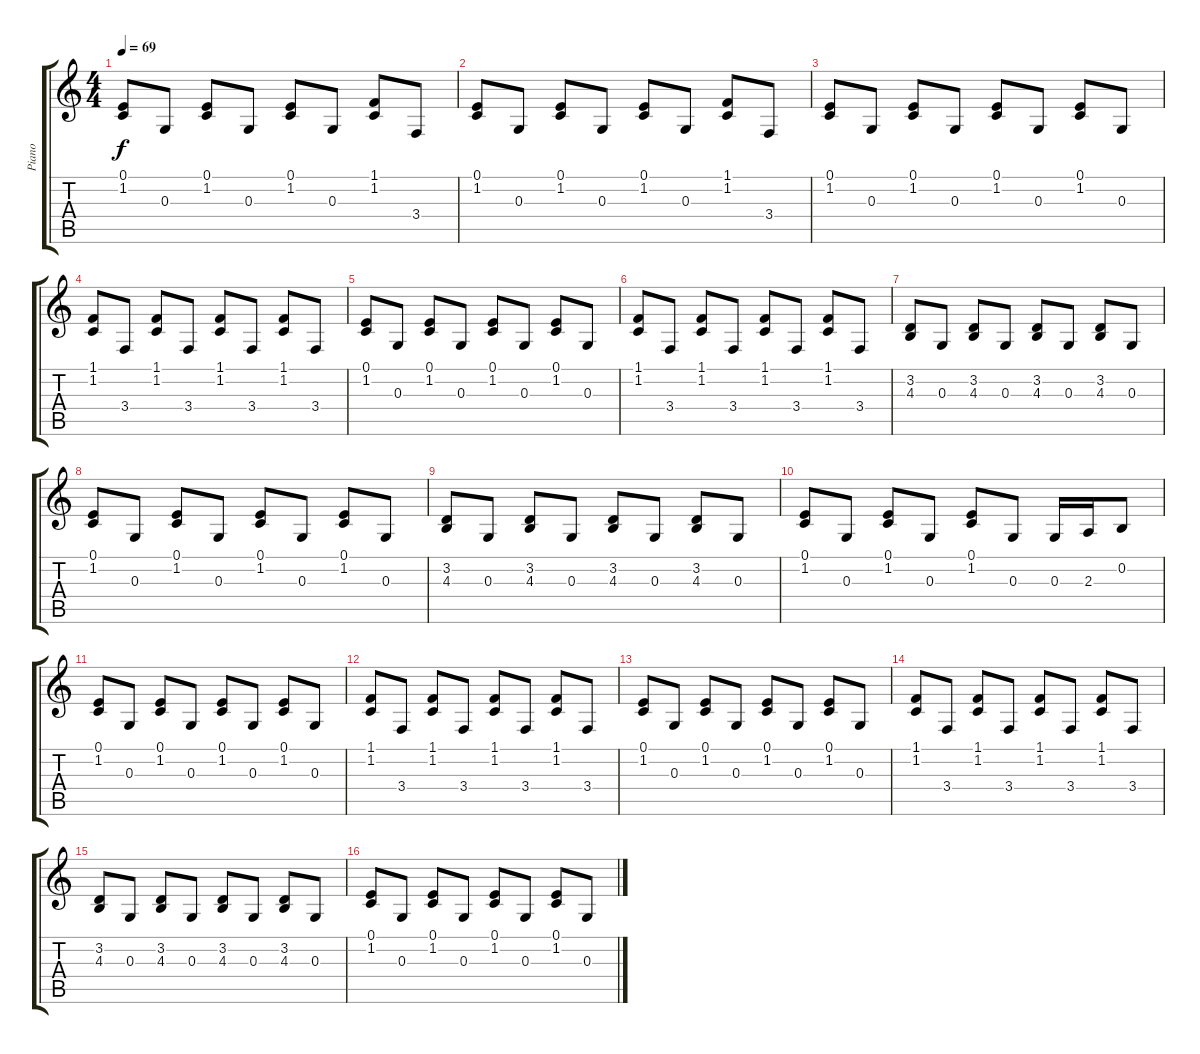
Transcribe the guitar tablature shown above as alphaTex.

\track ("Piano" "Piano") {instrument acousticgrandpiano}
\staff {score tabs}
\tuning (E4 B3 G3 D3 A2 E2) {hide}
\ts (4 4)
\tempo 69
\clef g2
\ks c
(0.1 1.2).8{dy f instrument acousticgrandpiano} 0.3.8 (0.1 1.2).8 0.3.8 (0.1 1.2).8 0.3.8 (1.1 1.2).8 3.4.8 |
(0.1 1.2).8 0.3.8 (0.1 1.2).8 0.3.8 (0.1 1.2).8 0.3.8 (1.1 1.2).8 3.4.8 |
(0.1 1.2).8 0.3.8 (0.1 1.2).8 0.3.8 (0.1 1.2).8 0.3.8 (0.1 1.2).8 0.3.8 |
(1.1 1.2).8 3.4.8 (1.1 1.2).8 3.4.8 (1.1 1.2).8 3.4.8 (1.1 1.2).8 3.4.8 |
(0.1 1.2).8 0.3.8 (0.1 1.2).8 0.3.8 (0.1 1.2).8 0.3.8 (0.1 1.2).8 0.3.8 |
(1.1 1.2).8 3.4.8 (1.1 1.2).8 3.4.8 (1.1 1.2).8 3.4.8 (1.1 1.2).8 3.4.8 |
(3.2 4.3).8 0.3.8 (3.2 4.3).8 0.3.8 (3.2 4.3).8 0.3.8 (3.2 4.3).8 0.3.8 |
(0.1 1.2).8 0.3.8 (0.1 1.2).8 0.3.8 (0.1 1.2).8 0.3.8 (0.1 1.2).8 0.3.8 |
(3.2 4.3).8 0.3.8 (3.2 4.3).8 0.3.8 (3.2 4.3).8 0.3.8 (3.2 4.3).8 0.3.8 |
(0.1 1.2).8 0.3.8 (0.1 1.2).8 0.3.8 (0.1 1.2).8 0.3.8 0.3.16 2.3.16 0.2.8 |
(0.1 1.2).8 0.3.8 (0.1 1.2).8 0.3.8 (0.1 1.2).8 0.3.8 (0.1 1.2).8 0.3.8 |
(1.1 1.2).8 3.4.8 (1.1 1.2).8 3.4.8 (1.1 1.2).8 3.4.8 (1.1 1.2).8 3.4.8 |
(0.1 1.2).8 0.3.8 (0.1 1.2).8 0.3.8 (0.1 1.2).8 0.3.8 (0.1 1.2).8 0.3.8 |
(1.1 1.2).8 3.4.8 (1.1 1.2).8 3.4.8 (1.1 1.2).8 3.4.8 (1.1 1.2).8 3.4.8 |
(3.2 4.3).8 0.3.8 (3.2 4.3).8 0.3.8 (3.2 4.3).8 0.3.8 (3.2 4.3).8 0.3.8 |
(0.1 1.2).8 0.3.8 (0.1 1.2).8 0.3.8 (0.1 1.2).8 0.3.8 (0.1 1.2).8 0.3.8
